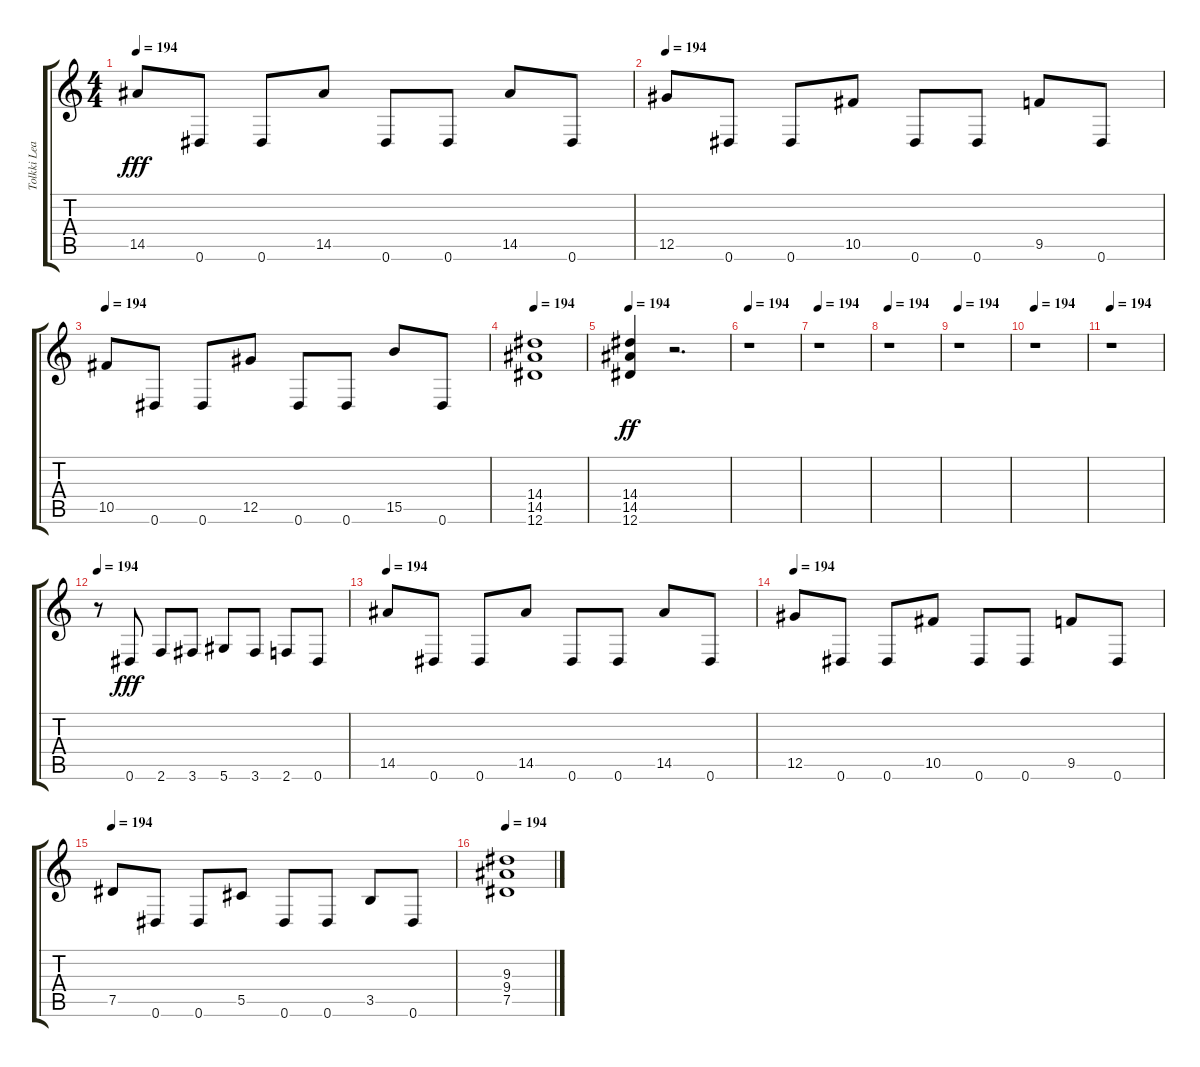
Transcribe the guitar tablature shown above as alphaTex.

\track ("Tolkki Lead" "Tolkki Lea") {instrument overdrivenguitar}
\staff {score tabs}
\tuning (Eb4 Bb3 Gb3 Db3 Ab2 Eb2) {hide}
\ts (4 4)
\tempo 194
\clef g2
\ks c
14.5.8{dy fff} 0.6.8 0.6.8 14.5.8 0.6.8 0.6.8 14.5.8 0.6.8 |
\tempo 194
12.5.8 0.6.8 0.6.8 10.5.8 0.6.8 0.6.8 9.5.8 0.6.8 |
\tempo 194
10.5.8 0.6.8 0.6.8 12.5.8 0.6.8 0.6.8 15.5.8 0.6.8 |
\tempo 194
(14.4 14.5 12.6).1 |
\tempo 194
(14.4 14.5 12.6).4{dy ff} r.2{d} |
\tempo 194
r.1 |
\tempo 194
r.1 |
\tempo 194
r.1 |
\tempo 194
r.1 |
\tempo 194
r.1 |
\tempo 194
r.1 |
\tempo 194
r.8 0.6.8{dy fff} 2.6.8 3.6.8 5.6.8 3.6.8 2.6.8 0.6.8 |
\tempo 194
14.5.8 0.6.8 0.6.8 14.5.8 0.6.8 0.6.8 14.5.8 0.6.8 |
\tempo 194
12.5.8 0.6.8 0.6.8 10.5.8 0.6.8 0.6.8 9.5.8 0.6.8 |
\tempo 194
7.5.8 0.6.8 0.6.8 5.5.8 0.6.8 0.6.8 3.5.8 0.6.8 |
\tempo 194
(9.3 9.4 7.5).1
